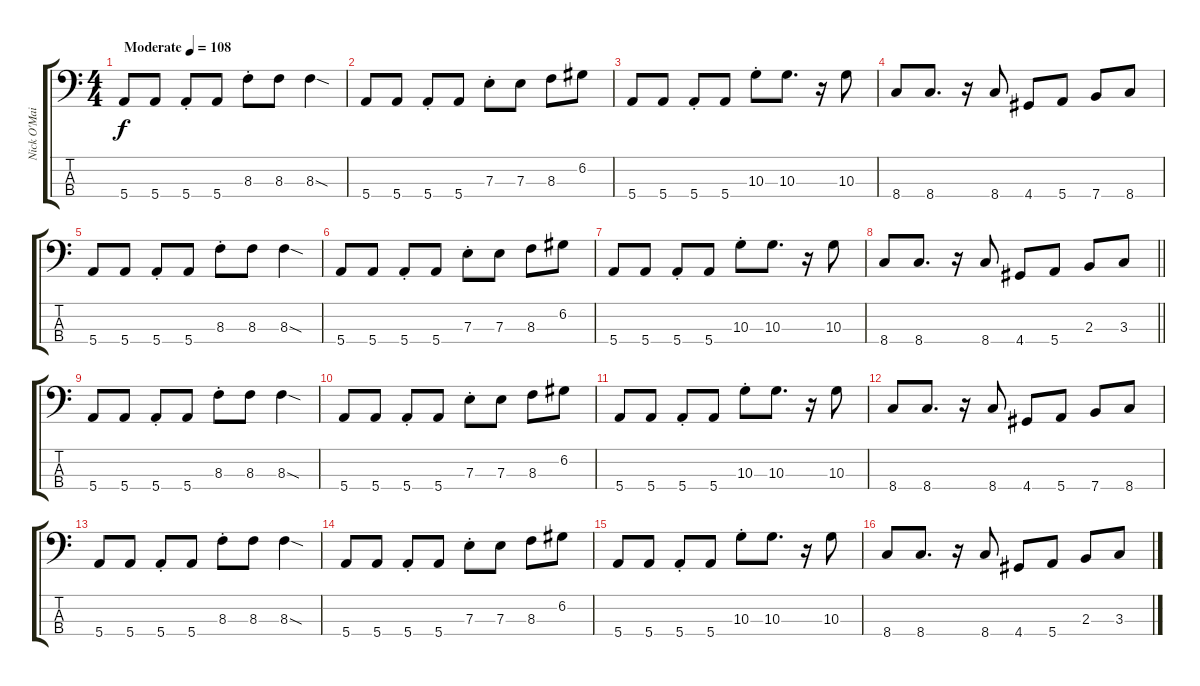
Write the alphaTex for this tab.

\track ("Nick O'Mailey" "Nick O'Mai") {instrument synthbass2}
\staff {score tabs}
\tuning (G2 D2 A1 E1) {hide}
\ts (4 4)
\tempo (108 "Moderate")
\clef f4
\ks c
5.4.8{dy f instrument synthbass2} 5.4.8 5.4{st}.8 5.4.8 8.3{st}.8 8.3.8 8.3{sod}.4 |
5.4.8 5.4.8 5.4{st}.8 5.4.8 7.3{st}.8 7.3.8 8.3.8 6.2.8 |
5.4.8 5.4.8 5.4{st}.8 5.4.8 10.3{st}.8 10.3.8{d} r.16 10.3.8 |
8.4.8 8.4.8{d} r.16 8.4.8 4.4.8 5.4.8 7.4.8 8.4.8 |
5.4.8 5.4.8 5.4{st}.8 5.4.8 8.3{st}.8 8.3.8 8.3{sod}.4 |
5.4.8 5.4.8 5.4{st}.8 5.4.8 7.3{st}.8 7.3.8 8.3.8 6.2.8 |
5.4.8 5.4.8 5.4{st}.8 5.4.8 10.3{st}.8 10.3.8{d} r.16 10.3.8 |
\barLineRight lightlight
8.4.8 8.4.8{d} r.16 8.4.8 4.4.8 5.4.8 2.3.8 3.3.8 |
5.4.8 5.4.8 5.4{st}.8 5.4.8 8.3{st}.8 8.3.8 8.3{sod}.4 |
5.4.8 5.4.8 5.4{st}.8 5.4.8 7.3{st}.8 7.3.8 8.3.8 6.2.8 |
5.4.8 5.4.8 5.4{st}.8 5.4.8 10.3{st}.8 10.3.8{d} r.16 10.3.8 |
8.4.8 8.4.8{d} r.16 8.4.8 4.4.8 5.4.8 7.4.8 8.4.8 |
5.4.8 5.4.8 5.4{st}.8 5.4.8 8.3{st}.8 8.3.8 8.3{sod}.4 |
5.4.8 5.4.8 5.4{st}.8 5.4.8 7.3{st}.8 7.3.8 8.3.8 6.2.8 |
5.4.8 5.4.8 5.4{st}.8 5.4.8 10.3{st}.8 10.3.8{d} r.16 10.3.8 |
8.4.8 8.4.8{d} r.16 8.4.8 4.4.8 5.4.8 2.3.8 3.3.8
